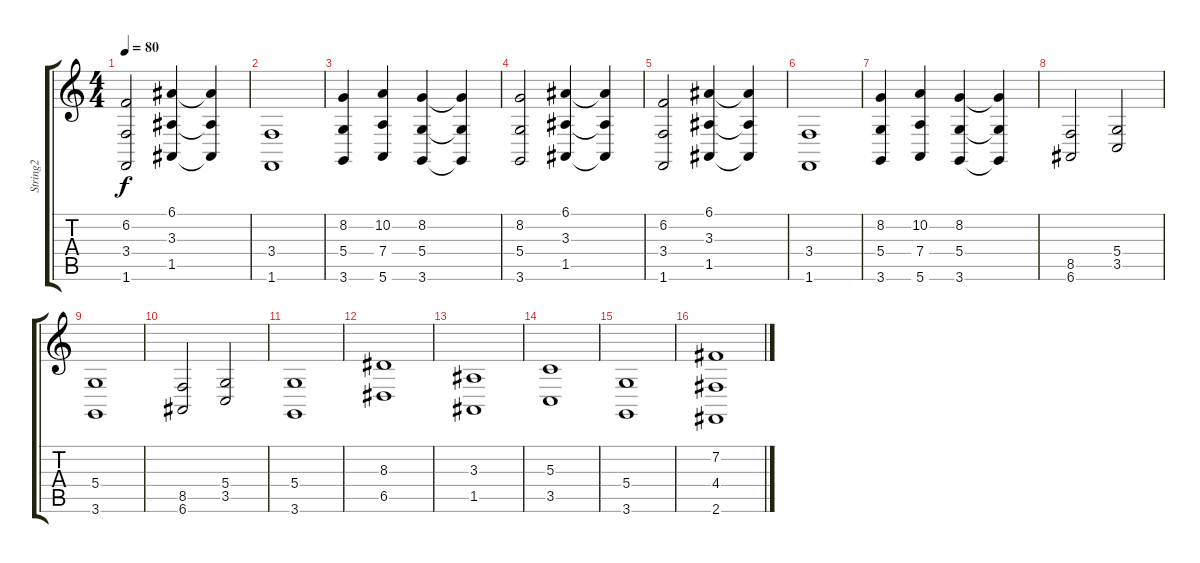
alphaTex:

\track ("String2" "String2") {instrument stringensemble1}
\staff {score tabs}
\tuning (E4 B3 G3 D3 A2 E2) {hide}
\ts (4 4)
\tempo 80
\clef g2
\ks c
(6.2 3.4 1.6).2{dy f} (6.1 3.3 1.5).4 (6.1{t} 3.3{t} 1.5{t}).4 |
(3.4 1.6).1 |
(8.2 5.4 3.6).4 (10.2 7.4 5.6).4 (8.2 5.4 3.6).4 (8.2{t} 5.4{t} 3.6{t}).4 |
(8.2 5.4 3.6).2 (6.1 3.3 1.5).4 (6.1{t} 3.3{t} 1.5{t}).4 |
(6.2 3.4 1.6).2 (6.1 3.3 1.5).4 (6.1{t} 3.3{t} 1.5{t}).4 |
(3.4 1.6).1 |
(8.2 5.4 3.6).4 (10.2 7.4 5.6).4 (8.2 5.4 3.6).4 (8.2{t} 5.4{t} 3.6{t}).4 |
(8.5 6.6).2 (5.4 3.5).2 |
(5.4 3.6).1 |
(8.5 6.6).2 (5.4 3.5).2 |
(5.4 3.6).1 |
(8.3 6.5).1 |
(3.3 1.5).1 |
(5.3 3.5).1 |
(5.4 3.6).1 |
(7.2 4.4 2.6).1
